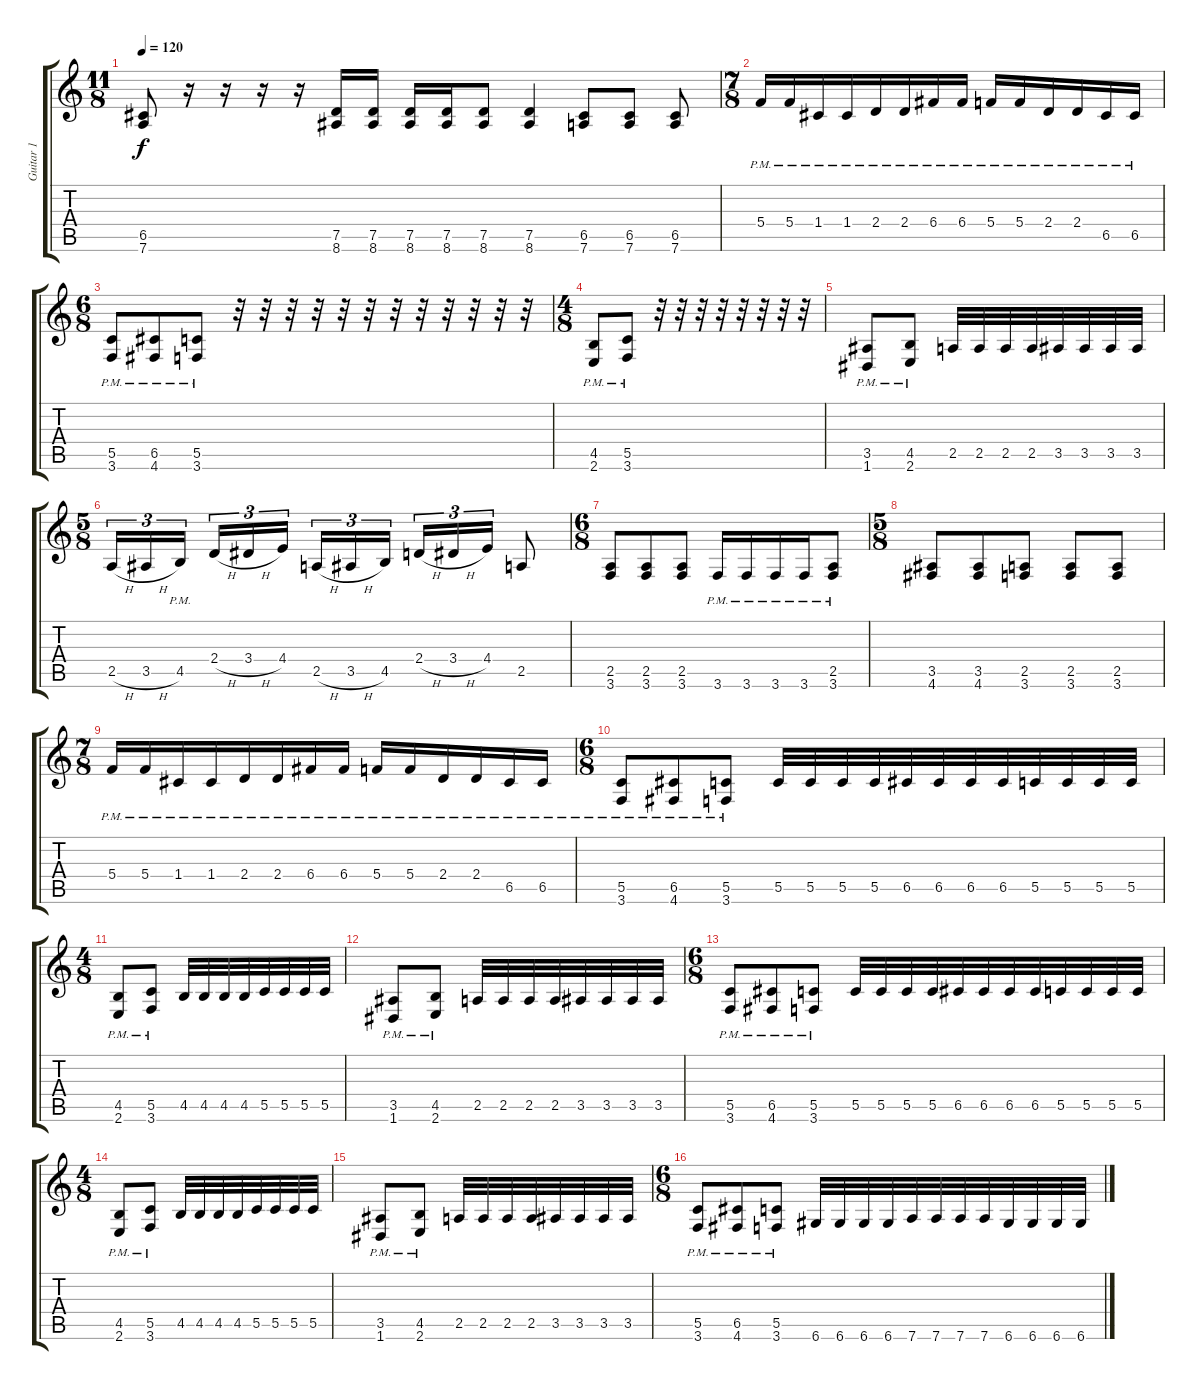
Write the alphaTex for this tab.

\track ("Guitar 1" "Guitar 1") {instrument distortionguitar}
\staff {score tabs}
\tuning (D4 A3 F3 C3 G2 D2) {hide}
\ts (11 8)
\tempo 120
\clef g2
\ks c
(6.5 7.6).8{dy f instrument distortionguitar} r.16 r.16 r.16 r.16 (7.5 8.6).16 (7.5 8.6).16 (7.5 8.6).16 (7.5 8.6).16 (7.5 8.6).8 (7.5 8.6).4 (6.5 7.6).8 (6.5 7.6).8 (6.5 7.6).8 |
\ts (7 8)
5.4{pm}.16 5.4{pm}.16 1.4{pm}.16 1.4{pm}.16 2.4{pm}.16 2.4{pm}.16 6.4{pm}.16 6.4{pm}.16 5.4{pm}.16 5.4{pm}.16 2.4{pm}.16 2.4{pm}.16 6.5{pm}.16 6.5{pm}.16 |
\ts (6 8)
(5.5{pm} 3.6{pm}).8 (6.5{pm} 4.6{pm}).8 (5.5{pm} 3.6{pm}).8 r.32 r.32 r.32 r.32 r.32 r.32 r.32 r.32 r.32 r.32 r.32 r.32 |
\ts (4 8)
(4.5{pm} 2.6{pm}).8 (5.5{pm} 3.6{pm}).8 r.32 r.32 r.32 r.32 r.32 r.32 r.32 r.32 |
(3.5{pm} 1.6{pm}).8 (4.5{pm} 2.6{pm}).8 2.5.32 2.5.32 2.5.32 2.5.32 3.5.32 3.5.32 3.5.32 3.5.32 |
\ts (5 8)
2.5{h}.16{tu (3 2)} 3.5{h}.16{tu (3 2)} 4.5{pm}.16{tu (3 2)} 2.4{h}.16{tu (3 2)} 3.4{h}.16{tu (3 2)} 4.4.16{tu (3 2)} 2.5{h}.16{tu (3 2)} 3.5{h}.16{tu (3 2)} 4.5.16{tu (3 2)} 2.4{h}.16{tu (3 2)} 3.4{h}.16{tu (3 2)} 4.4.16{tu (3 2)} 2.5.8 |
\ts (6 8)
(2.5 3.6).8 (2.5 3.6).8 (2.5 3.6).8 3.6{pm}.16 3.6{pm}.16 3.6{pm}.16 3.6{pm}.16 (2.5{pm} 3.6).8 |
\ts (5 8)
(3.5 4.6).8 (3.5 4.6).8 (2.5 3.6).8 (2.5 3.6).8 (2.5 3.6).8 |
\ts (7 8)
5.4{pm}.16 5.4{pm}.16 1.4{pm}.16 1.4{pm}.16 2.4{pm}.16 2.4{pm}.16 6.4{pm}.16 6.4{pm}.16 5.4{pm}.16 5.4{pm}.16 2.4{pm}.16 2.4{pm}.16 6.5{pm}.16 6.5{pm}.16 |
\ts (6 8)
(5.5{pm} 3.6{pm}).8 (6.5{pm} 4.6{pm}).8 (5.5{pm} 3.6{pm}).8 5.5.32 5.5.32 5.5.32 5.5.32 6.5.32 6.5.32 6.5.32 6.5.32 5.5.32 5.5.32 5.5.32 5.5.32 |
\ts (4 8)
(4.5{pm} 2.6{pm}).8 (5.5{pm} 3.6{pm}).8 4.5.32 4.5.32 4.5.32 4.5.32 5.5.32 5.5.32 5.5.32 5.5.32 |
(3.5{pm} 1.6{pm}).8 (4.5{pm} 2.6{pm}).8 2.5.32 2.5.32 2.5.32 2.5.32 3.5.32 3.5.32 3.5.32 3.5.32 |
\ts (6 8)
(5.5{pm} 3.6{pm}).8 (6.5{pm} 4.6{pm}).8 (5.5{pm} 3.6{pm}).8 5.5.32 5.5.32 5.5.32 5.5.32 6.5.32 6.5.32 6.5.32 6.5.32 5.5.32 5.5.32 5.5.32 5.5.32 |
\ts (4 8)
(4.5{pm} 2.6{pm}).8 (5.5{pm} 3.6{pm}).8 4.5.32 4.5.32 4.5.32 4.5.32 5.5.32 5.5.32 5.5.32 5.5.32 |
(3.5{pm} 1.6{pm}).8 (4.5{pm} 2.6{pm}).8 2.5.32 2.5.32 2.5.32 2.5.32 3.5.32 3.5.32 3.5.32 3.5.32 |
\ts (6 8)
(5.5{pm} 3.6{pm}).8 (6.5{pm} 4.6{pm}).8 (5.5{pm} 3.6{pm}).8 6.6.32 6.6.32 6.6.32 6.6.32 7.6.32 7.6.32 7.6.32 7.6.32 6.6.32 6.6.32 6.6.32 6.6.32
